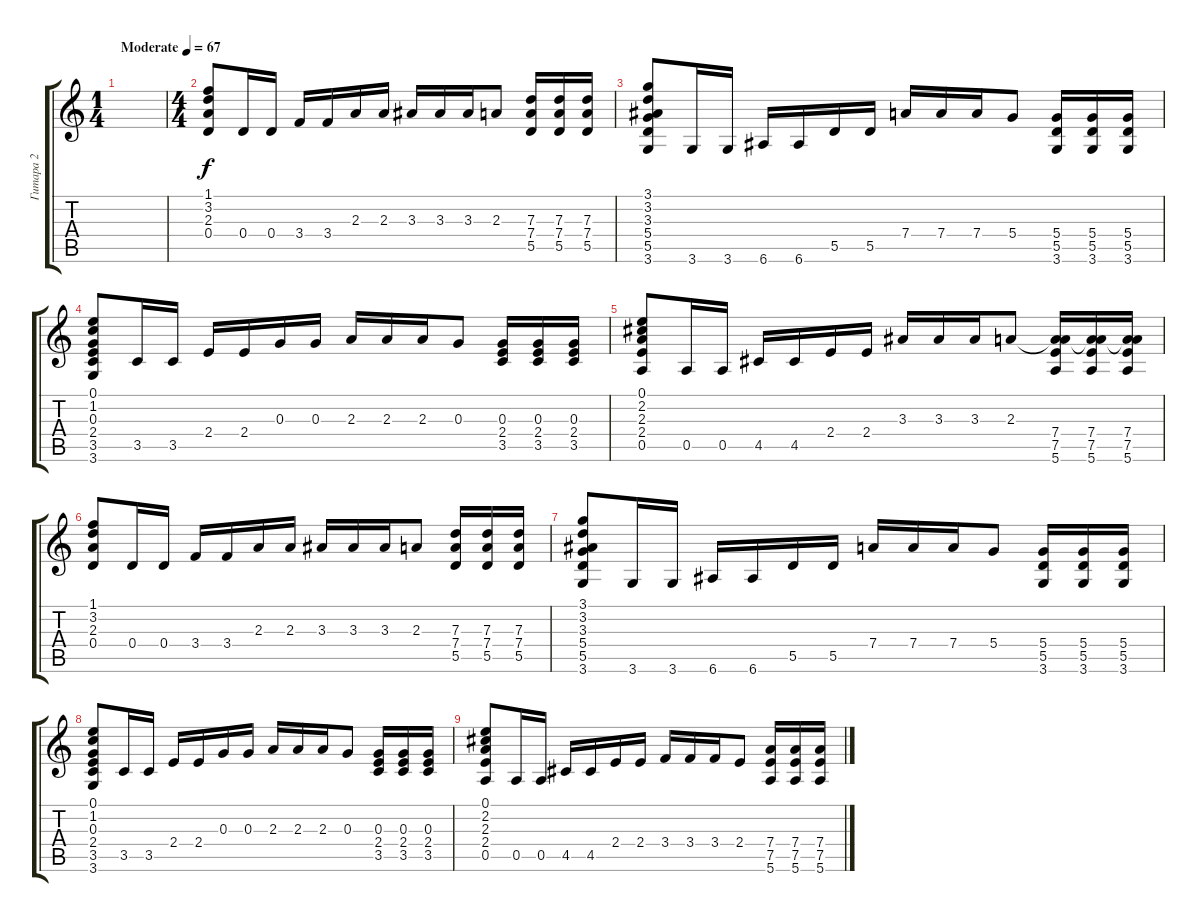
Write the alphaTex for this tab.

\track ("Гитара 2" "Гитара 2") {instrument electricguitarmuted}
\staff {score tabs}
\tuning (E4 B3 G3 D3 A2 E2) {hide}
\ts (1 4)
\tempo (67 "Moderate")
\clef g2
\ks c
|
\ts (4 4)
(1.1 3.2 2.3 0.4).8{balance 8} 0.4.16 0.4.16 3.4.16 3.4.16 2.3.16 2.3.16 3.3.16 3.3.16 3.3.16 2.3.8 (7.3 7.4 5.5).16 (7.3 7.4 5.5).16 (7.3 7.4 5.5).16 |
(3.1 3.2 3.3 5.4 5.5 3.6).8 3.6.16 3.6.16 6.6.16 6.6.16 5.5.16 5.5.16 7.4.16 7.4.16 7.4.16 5.4.8 (5.4 5.5 3.6).16 (5.4 5.5 3.6).16 (5.4 5.5 3.6).16 |
(0.1 1.2 0.3 2.4 3.5 3.6).8 3.5.16 3.5.16 2.4.16 2.4.16 0.3.16 0.3.16 2.3.16 2.3.16 2.3.16 0.3.8 (0.3 2.4 3.5).16 (0.3 2.4 3.5).16 (0.3 2.4 3.5).16 |
(0.1 2.2 2.3 2.4 0.5).8 0.5.16 0.5.16 4.5.16 4.5.16 2.4.16 2.4.16 3.3.16 3.3.16 3.3.16 2.3.8 (2.3{t} 7.4 7.5 5.6).16 (2.3{t} 7.4 7.5 5.6).16 (2.3{t} 7.4 7.5 5.6).16 |
(1.1 3.2 2.3 0.4).8 0.4.16 0.4.16 3.4.16 3.4.16 2.3.16 2.3.16 3.3.16 3.3.16 3.3.16 2.3.8 (7.3 7.4 5.5).16 (7.3 7.4 5.5).16 (7.3 7.4 5.5).16 |
(3.1 3.2 3.3 5.4 5.5 3.6).8 3.6.16 3.6.16 6.6.16 6.6.16 5.5.16 5.5.16 7.4.16 7.4.16 7.4.16 5.4.8 (5.4 5.5 3.6).16 (5.4 5.5 3.6).16 (5.4 5.5 3.6).16 |
(0.1 1.2 0.3 2.4 3.5 3.6).8 3.5.16 3.5.16 2.4.16 2.4.16 0.3.16 0.3.16 2.3.16 2.3.16 2.3.16 0.3.8 (0.3 2.4 3.5).16 (0.3 2.4 3.5).16 (0.3 2.4 3.5).16 |
(0.1 2.2 2.3 2.4 0.5).8 0.5.16 0.5.16 4.5.16 4.5.16 2.4.16 2.4.16 3.4.16 3.4.16 3.4.16 2.4.8 (7.4 7.5 5.6).16 (7.4 7.5 5.6).16 (7.4 7.5 5.6).16
